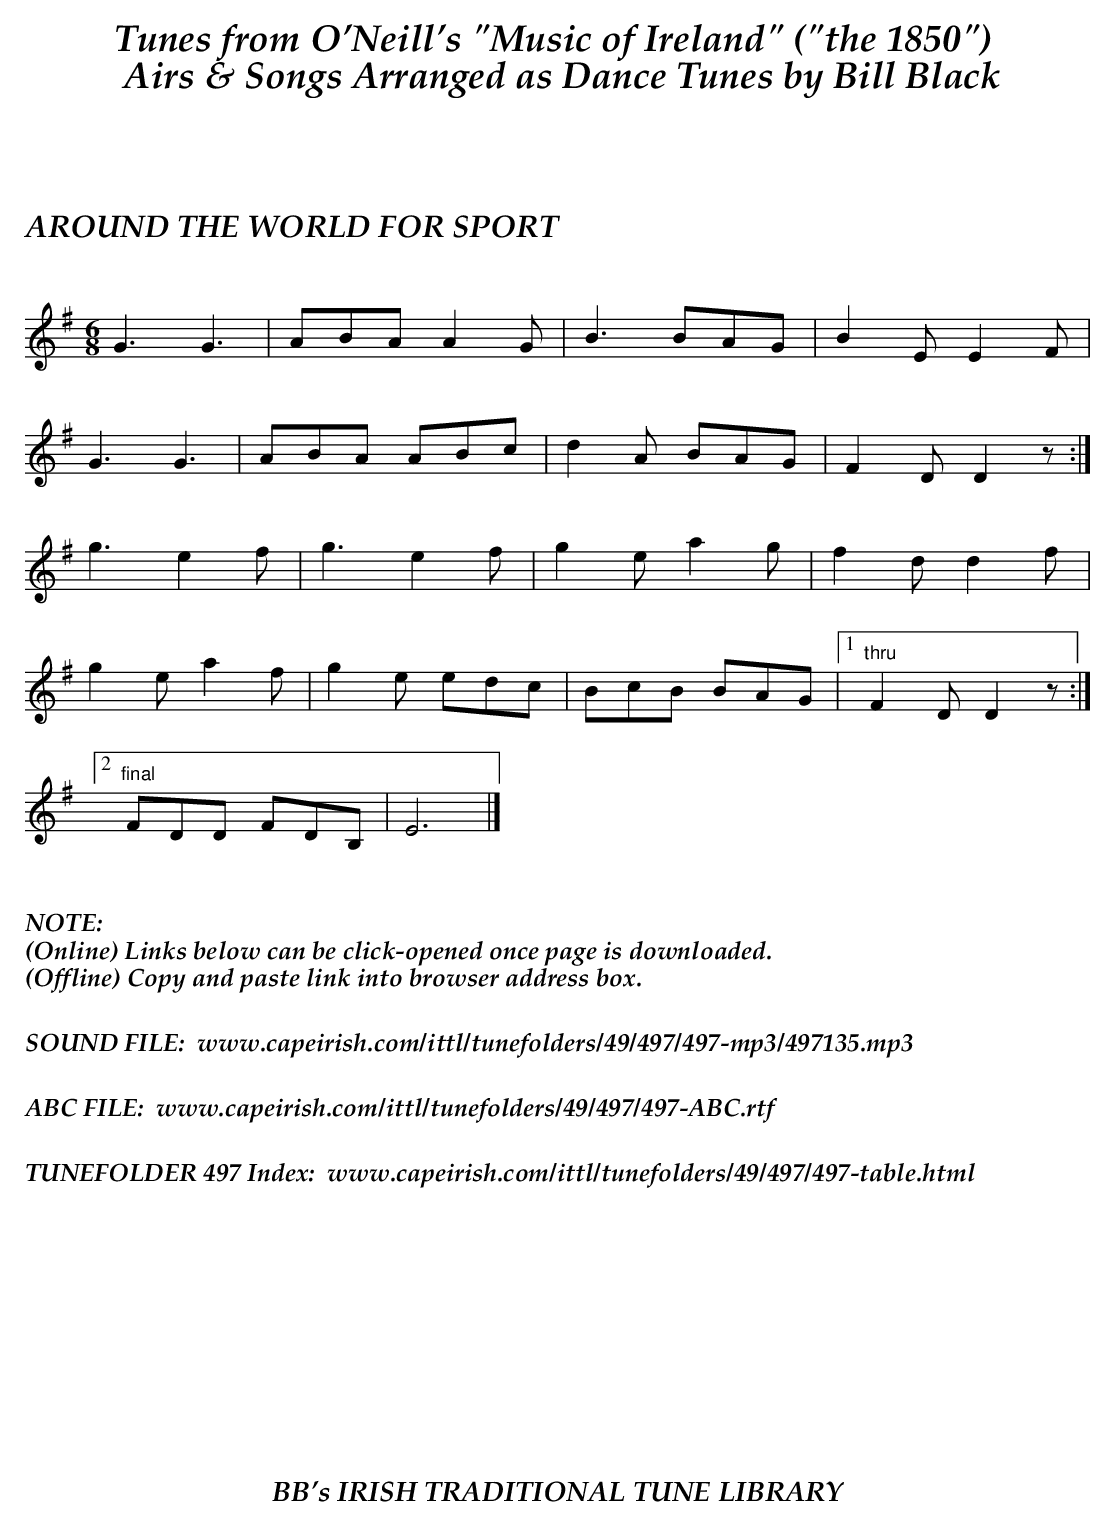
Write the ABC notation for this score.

X:1
T:AROUND THE WORLD FOR SPORT
M:6/8
L:1/8
K:G
G3 G3|ABA A2G|B3 BAG|B2E E2F|
G3 G3|ABA ABc|d2A BAG|F2D D2z:|
g3 e2f|g3 e2f|g2e a2g|f2d d2f|
g2e a2f|g2e edc|BcB BAG|1 "thru"F2D D2z:|
[2 "final"FDD FDB,|E6|]
%%vskip .3in
%%textoption left
%%textfont "Palatino-BoldItalic" 16
%%begintext
%%NOTE:
(Online) Links below can be click-opened once page is downloaded.
(Offline) Copy and paste link into browser address box.
%%
%%
SOUND FILE:  www.capeirish.com/ittl/tunefolders/49/497/497-mp3/497135.mp3
%%
%%
ABC FILE:  www.capeirish.com/ittl/tunefolders/49/497/497-ABC.rtf
%%
%%
TUNEFOLDER 497 Index:  www.capeirish.com/ittl/tunefolders/49/497/497-table.html
